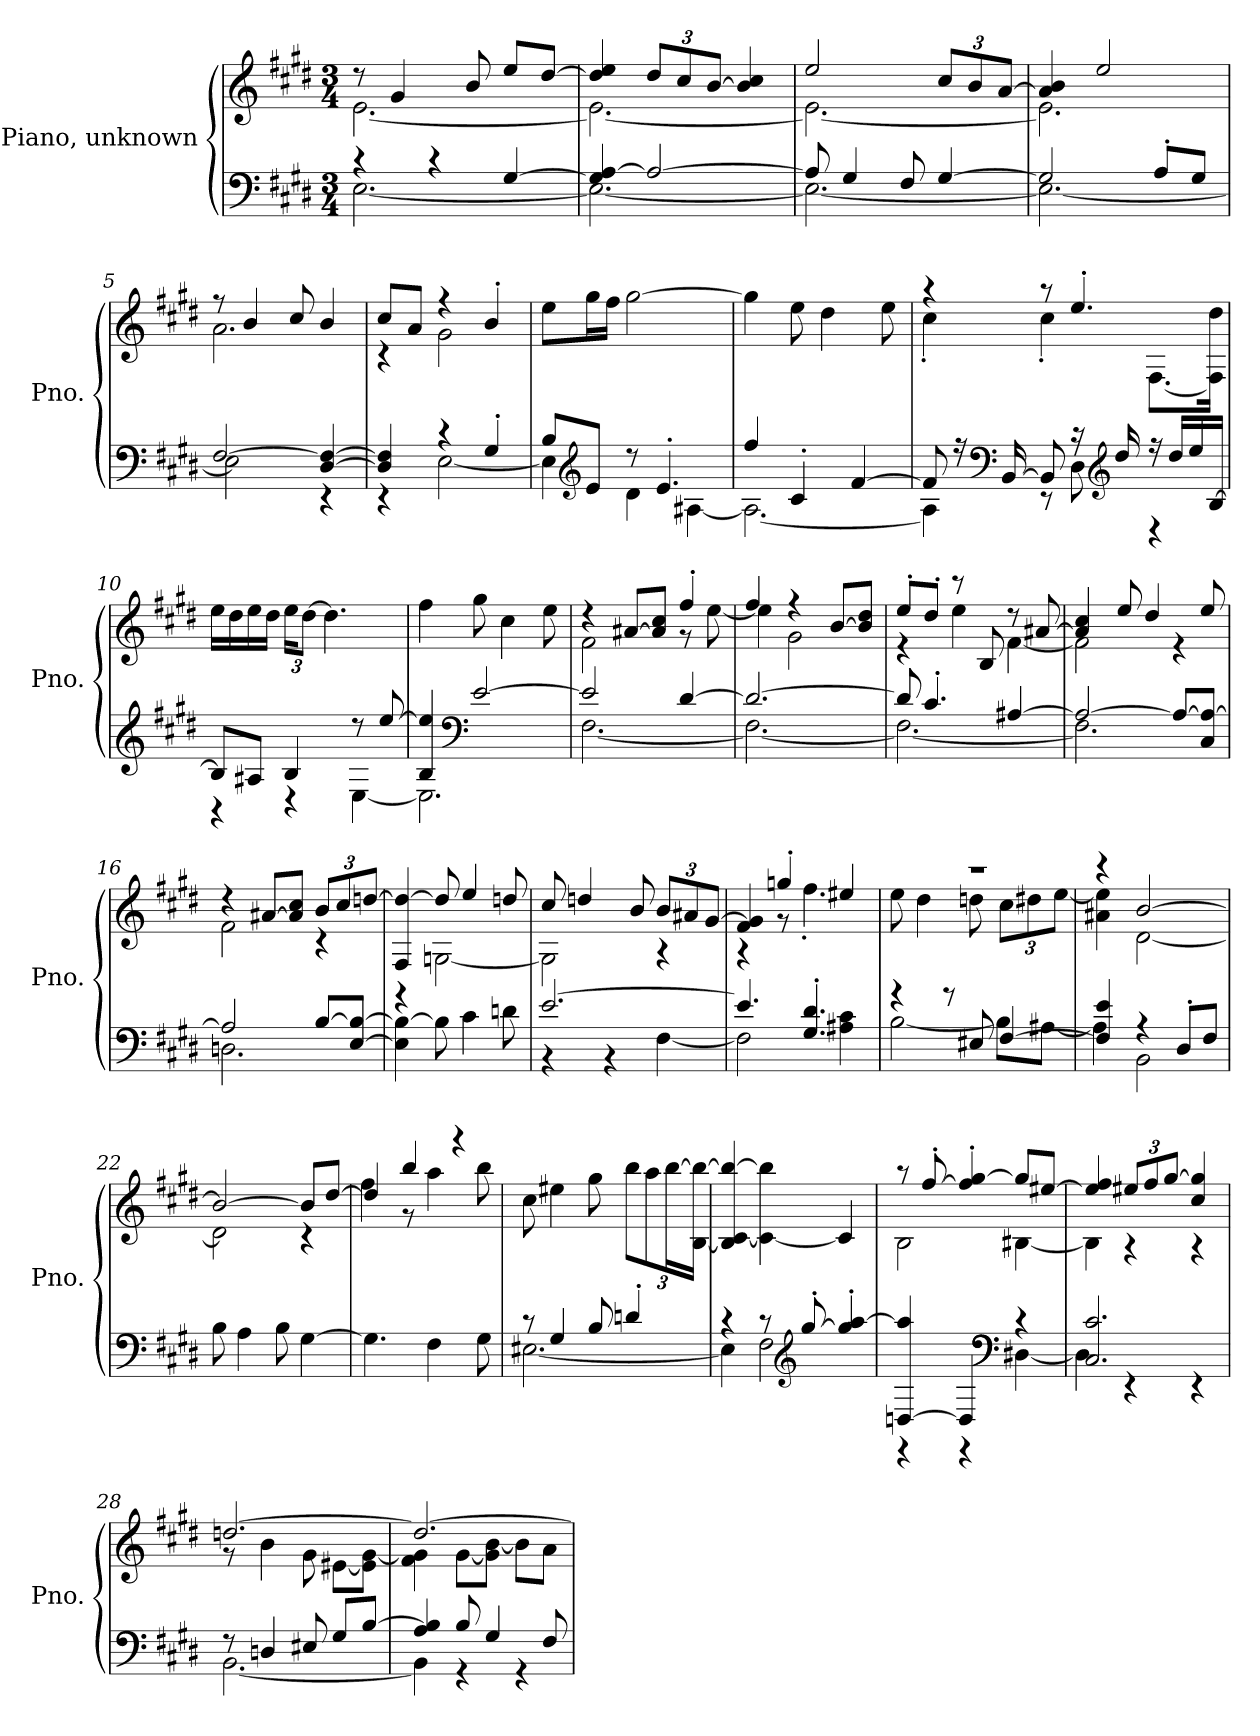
**kern	**kern
*part1	*part1
*staff2	*staff1
*I"Piano, unknown	*
*I'Pno.	*
*clefF4	*clefG2
*k[f#c#g#d#]	*k[f#c#g#d#]
*M3/4	*M3/4
*MM145	*MM145
=1	=1
*^	*^
4r	[2.E\	8r	[2.e\
.	.	4g#/	.
4r	.	.	.
.	.	8b/	.
[4G#/	.	8ee/L	.
.	.	[8dd#/J	.
=2	=2	=2	=2
4G#/] [4A/	2.E\_	4dd#/] 4ee/	2.e\_
*	*	*Xbrackettup	*
2A/_	.	12dd#/L	.
.	.	12cc#/	.
.	.	[12b/J	.
.	.	4b/] 4cc#/	.
=3	=3	=3	=3
8A/]	2.E\_	2ee/	2.e\_
4G#/	.	.	.
8F#/	.	.	.
[4G#/	.	12cc#/L	.
.	.	12b/	.
.	.	[12a/J	.
=4	=4	=4	=4
2G#/]	2.E\_	4a/] 4b/	2.e\]
.	.	2ee/	.
8A'/L	.	.	.
8G#/J	.	.	.
=5	=5	=5	=5
[2F#/	2E\]	8r	2.a\
.	.	4b/	.
.	.	8cc#/	.
[4D#/ 4F#/_	4r	4b/	.
=6	=6	=6	=6
4D#/] 4F#/]	4r	8cc#/L	4r
.	.	8a/J	.
4r	[2E\	4r	2g#\
4G#'/	.	4b'/	.
*	*	*v	*v
!!LO:LB:g=z
=7	=7	=7
8B/L	4E\]	8ee\L
*clefG2	*	*
8e/J	.	16gg#\L
.	.	16ff#\JJ
8r	4d#\	[2gg#\
4.e'/	.	.
.	[4A#X\	.
=8	=8	=8
4ff#/	2.A#\_	4gg#\]
4c#'/	.	8ee\
.	.	4dd#\
[4f#/	.	.
.	.	8ee\
=9	=9	=9
*	*	*^
8f#/]	4A#\]	4r	4cc#'\
16r	.	.	.
*clefF4	*	*	*
[16BB/	.	.	.
8BB/]	8r	8r	4cc#'\
16r	8D#\	4.ee'/	.
*clefG2	*	*	*
16dd#/	.	.	.
16r	4r	.	[8.F#\L
16dd#/LL	.	.	.
16ee/	.	.	.
[16B/JJ	.	.	16F#\] 16dd#\Jk
*	*	*v	*v
=10	=10	=10
8B/L]	4r	16ee\LL
.	.	16dd#\
8A#X/J	.	16ee\
.	.	16dd#\JJ
4B/	4r	24ee\KL
.	.	[12dd#\J
.	.	4.dd#\]
8r	[4E\	.
[8ee/	.	.
!!LO:LB:g=z
=11	=11	=11
4B/ 4ee/]	2.E\]	4ff#\
*clefF4	*	*
[2e/	.	8gg#\
.	.	4cc#\
.	.	8ee\
=12	=12	=12
*	*	*^
2e/]	[2.F#\	4r	2f#\
.	.	[8a#X/L	.
.	.	8a#/] 8cc#/J	.
[4d#/	.	4ff#'/	8r
.	.	.	[8ee\
=13	=13	=13	=13
2.d#/_	2.F#\_	4ff#/	4ee\]
.	.	4r	2g#\
.	.	[8b/L	.
.	.	8b/] 8dd#/J	.
=14	=14	=14	=14
8d#/]	2.F#\_	8ee'/L	4r
4.c#'/	.	8dd#'/J	.
.	.	8r	4ee\
.	.	8B/	.
[4A#X/	.	8r	[4f#\
.	.	[8a#X/	.
=15	=15	=15	=15
2A#/_	2.F#\]	4a#/] 4cc#/	2f#\]
.	.	8ee/	.
.	.	4dd#/	.
8A#/L_	.	.	4r
8C#/ 8A#/_J	.	8ee/	.
!!LO:LB:g=z	!!
=16	=16	=16	=16
2A#/]	2.Dn\	4r	2f#\
.	.	[8a#X/L	.
.	.	8a#/] 8cc#/J	.
[8B/L	.	12b/L	4r
.	.	12cc#/	.
[8E/ 8B/_J	.	.	.
.	.	[12ddn/J	.
*v	*v	*	*
=17	=17	=17
4E\] 4B\_	4F#/ 4dd/_	4r
8B\]	8dd/]	[2Gn\
4c#\	4ee/	.
8dn\	8ddn/	.
=18	=18	=18
*^	*	*
[2.e/	4r	8cc#/	2G\]
.	.	4ddn/	.
.	4r	.	.
.	.	8b/	.
.	[4F#\	12b/L	4r
.	.	12a#X/	.
.	.	[12g#/J	.
=19	=19	=19	=19
4.e/]	2F#\]	4f#/ 4g#/]	4r
.	.	4ggn'/	8r
4.G#/' 4.d#/'	.	.	4.ff#'\
.	4A#X\ 4c#\	4ee#X/	.
!!LO:LB:g=z	!!
=20	=20	=20	=20
4r	[2B\	2.r	8ee\
.	.	.	4dd#\
8r	.	.	.
8E#X/	.	.	8ddn\
[4F#/	8B\L]	.	12cc#\L
.	.	.	12dd#X\
.	[8A#X\J	.	.
.	.	.	[12ee\J
=21	=21	=21	=21
4F#/] 4e/	4A#\]	4r	4a#X\ 4ee\]
4r	2BB\	[2b/	[2d#\
8D#'/L	.	.	.
8F#/J	.	.	.
*v	*v	*	*
=22	=22	=22
8B\	2b/_	2d#\]
4A\	.	.
8B\	.	.
[4G#\	8b/L]	4r
.	[8dd#/J	.
=23	=23	=23
4.G#\]	4dd#/]	4ff#\
.	4bb/	8r
4F#\	.	4aa\
.	4r	.
8G#\	.	8bb\
*	*v	*v
=24	=24
*^	*
8r	[2.E#X\	8cc#\
4G#/	.	4ee#X\
8B/	.	8gg#\
4dn'/	.	12bb\L
.	.	12aa\
.	.	[24bb\L
.	.	[24B\ 24bb\_JJ
!!LO:LB:g=z
=25	=25	=25
4r	4E#\]	4B/] [4c#/ 4bb/_
8r	2F#\	4c#\_ 4bb\]
*clefG2	*	*
[8gg#'/	.	.
4gg#/]' [4aa/'	.	4c#/]
=26	=26	=26
*	*	*^
[4Dn/ 4aa/]	4r	8r	2B\
.	.	[8ff#'/	.
4D/]	4r	4ff#/]' [4gg#/'	.
*clefF4	*	*	*
4r	[4D#X\	8gg#/L]	[4B#X\
.	.	[8ee#X/J	.
=27	=27	=27	=27
2.C#/ 2.c#/	4D#\]	4ee#/] 4ff#/	4B#\]
.	4r	12ee#X/L	4r
.	.	12ff#/	.
.	.	[12gg#/J	.
.	4r	4cc#/ 4gg#/]	4r
=28	=28	=28	=28
8r	[2.BB\	[2.ddn/	8r
4Dn/	.	.	4b\
8E#X/	.	.	8g#\
8G#/L	.	.	[8e#X\L
[8B/J	.	.	8e#\] [8g#\J
!!LO:PB:g=z	!!
=29	=29	=29	=29
4A/ 4B/]	4BB\]	2.dd/_	4f#\ 4g#\]
8B/	4r	.	[8g#\L
4G#/	.	.	8g#\] [8b\J
.	4r	.	8b\L]
8F#/	.	.	8a\J
*v	*v	*	*
*	*v	*v
=	=
*-	*-
